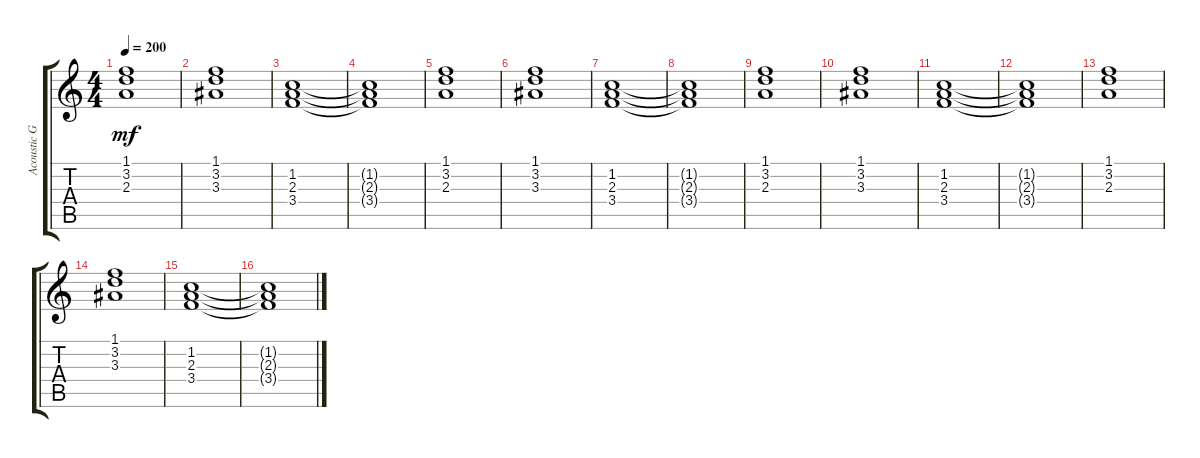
\track ("Acoustic Guitar 2" "Acoustic G") {instrument acousticguitarsteel}
\staff {score tabs}
\tuning (E4 B3 G3 D3 A2 E2) {hide}
\ts (4 4)
\tempo 200
\clef g2
\ks c
(1.1 3.2 2.3).1{dy mf instrument acousticguitarsteel} |
(1.1 3.2 3.3).1 |
(1.2 2.3 3.4).1 |
(1.2{t} 2.3{t} 3.4{t}).1 |
(1.1 3.2 2.3).1 |
(1.1 3.2 3.3).1 |
(1.2 2.3 3.4).1 |
(1.2{t} 2.3{t} 3.4{t}).1 |
(1.1 3.2 2.3).1 |
(1.1 3.2 3.3).1 |
(1.2 2.3 3.4).1 |
(1.2{t} 2.3{t} 3.4{t}).1 |
(1.1 3.2 2.3).1 |
(1.1 3.2 3.3).1 |
(1.2 2.3 3.4).1 |
(1.2{t} 2.3{t} 3.4{t}).1
